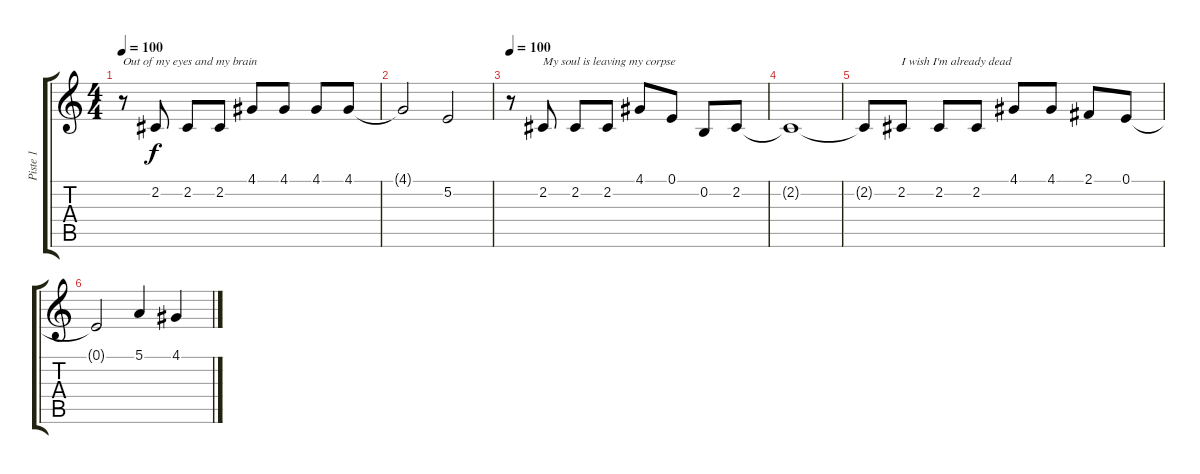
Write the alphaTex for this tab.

\track ("Piste 1" "Piste 1") {instrument oboe}
\staff {score tabs}
\tuning (E4 B3 G3 D3 A2 E2) {hide}
\ts (4 4)
\tempo 100
\clef g2
\ks c
r.8{txt "Out of my eyes and my brain" dy f} 2.2.8 2.2.8 2.2.8 4.1.8 4.1.8 4.1.8 4.1.8 |
4.1{t}.2 5.2.2 |
\tempo 100
r.8 2.2.8{txt "My soul is leaving my corpse"} 2.2.8 2.2.8 4.1.8 0.1.8 0.2.8 2.2.8 |
2.2{t}.1 |
2.2{t}.8 2.2.8{txt "I wish I'm already dead"} 2.2.8 2.2.8 4.1.8 4.1.8 2.1.8 0.1.8 |
0.1{t}.2 5.1.4 4.1.4
